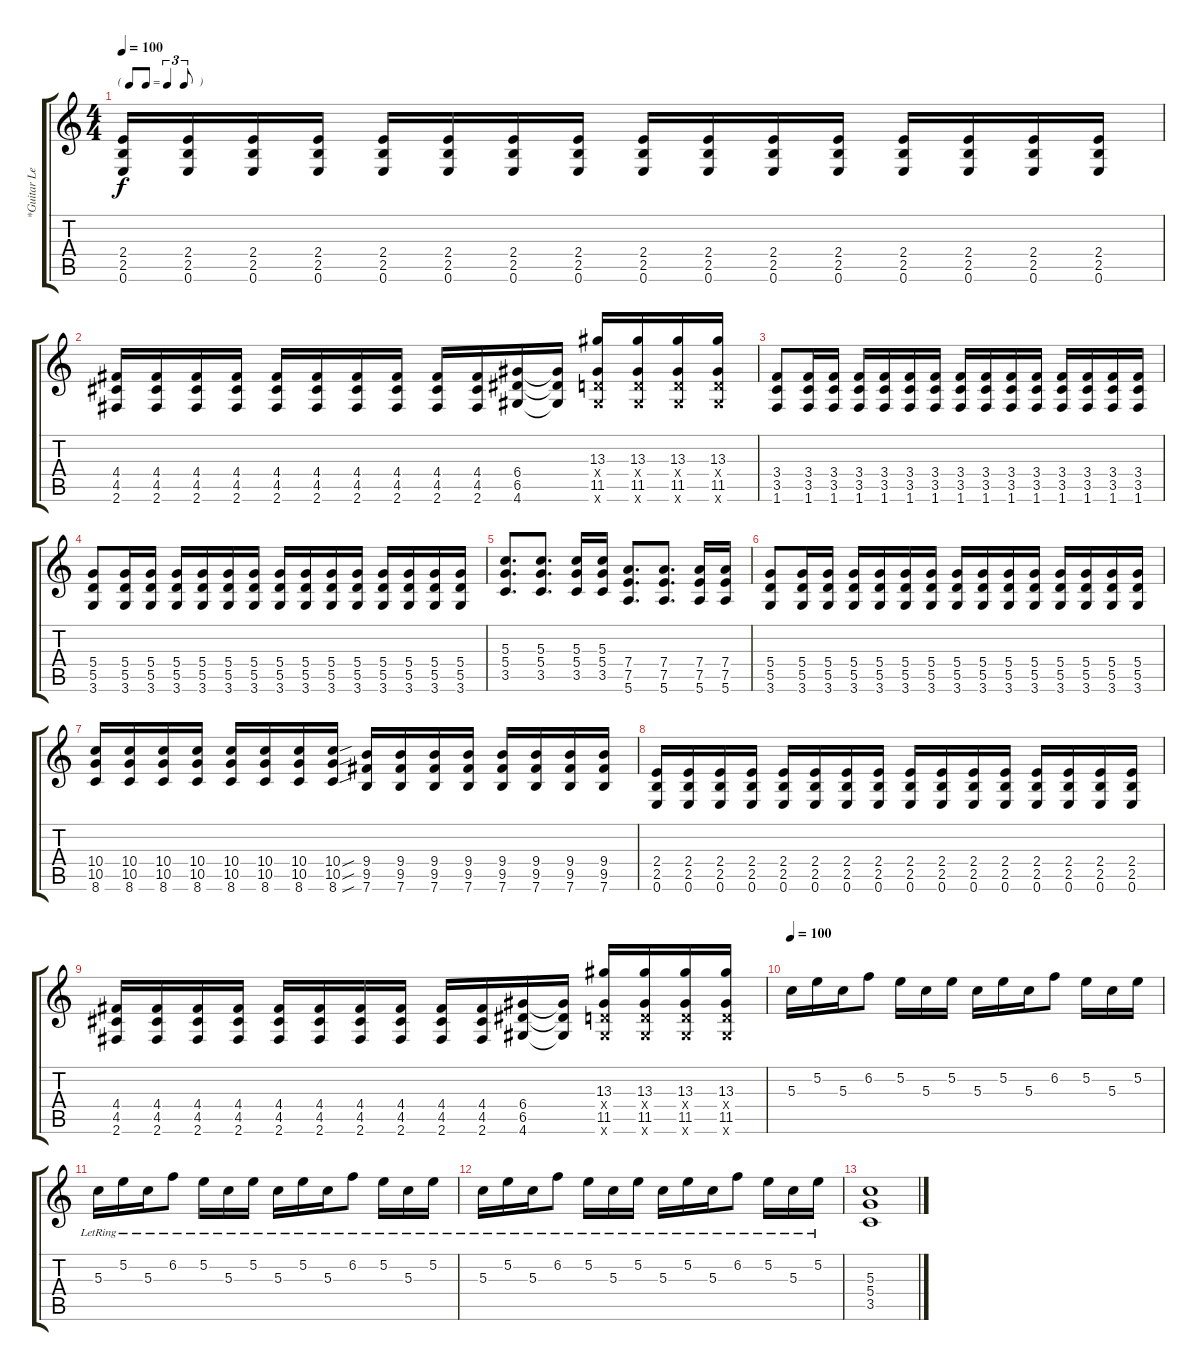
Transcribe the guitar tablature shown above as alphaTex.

\track ("*Guitar Lead" "*Guitar Le") {instrument electricguitarclean}
\staff {score tabs}
\tuning (E4 B3 G3 D3 A2 E2) {hide}
\ts (4 4)
\tf triplet8th
\tempo 100
\clef g2
\ks c
(2.4 2.5 0.6).16{dy f} (2.4 2.5 0.6).16 (2.4 2.5 0.6).16 (2.4 2.5 0.6).16 (2.4 2.5 0.6).16 (2.4 2.5 0.6).16 (2.4 2.5 0.6).16 (2.4 2.5 0.6).16 (2.4 2.5 0.6).16 (2.4 2.5 0.6).16 (2.4 2.5 0.6).16 (2.4 2.5 0.6).16 (2.4 2.5 0.6).16 (2.4 2.5 0.6).16 (2.4 2.5 0.6).16 (2.4 2.5 0.6).16 |
(4.4 4.5 2.6).16 (4.4 4.5 2.6).16 (4.4 4.5 2.6).16 (4.4 4.5 2.6).16 (4.4 4.5 2.6).16 (4.4 4.5 2.6).16 (4.4 4.5 2.6).16 (4.4 4.5 2.6).16 (4.4 4.5 2.6).16 (4.4 4.5 2.6).16 (6.4 6.5 4.6).16 (6.4{t} 6.5{t} 4.6{t}).16 (13.3 0.4{x} 11.5 4.6{x}).16 (13.3 0.4{x} 11.5 4.6{x}).16 (13.3 0.4{x} 11.5 4.6{x}).16 (13.3 0.4{x} 11.5 4.6{x}).16 |
(3.4 3.5 1.6).8{volume 13} (3.4 3.5 1.6).16 (3.4 3.5 1.6).16 (3.4 3.5 1.6).16 (3.4 3.5 1.6).16 (3.4 3.5 1.6).16 (3.4 3.5 1.6).16 (3.4 3.5 1.6).16 (3.4 3.5 1.6).16 (3.4 3.5 1.6).16 (3.4 3.5 1.6).16 (3.4 3.5 1.6).16 (3.4 3.5 1.6).16 (3.4 3.5 1.6).16 (3.4 3.5 1.6).16 |
(5.4 5.5 3.6).8 (5.4 5.5 3.6).16 (5.4 5.5 3.6).16 (5.4 5.5 3.6).16 (5.4 5.5 3.6).16 (5.4 5.5 3.6).16 (5.4 5.5 3.6).16 (5.4 5.5 3.6).16 (5.4 5.5 3.6).16 (5.4 5.5 3.6).16 (5.4 5.5 3.6).16 (5.4 5.5 3.6).16 (5.4 5.5 3.6).16 (5.4 5.5 3.6).16 (5.4 5.5 3.6).16 |
(5.3 5.4 3.5).8{d} (5.3 5.4 3.5).8{d} (5.3 5.4 3.5).16 (5.3 5.4 3.5).16 (7.4 7.5 5.6).8{d} (7.4 7.5 5.6).8{d} (7.4 7.5 5.6).16 (7.4 7.5 5.6).16 |
(5.4 5.5 3.6).8 (5.4 5.5 3.6).16 (5.4 5.5 3.6).16 (5.4 5.5 3.6).16 (5.4 5.5 3.6).16 (5.4 5.5 3.6).16 (5.4 5.5 3.6).16 (5.4 5.5 3.6).16 (5.4 5.5 3.6).16 (5.4 5.5 3.6).16 (5.4 5.5 3.6).16 (5.4 5.5 3.6).16 (5.4 5.5 3.6).16 (5.4 5.5 3.6).16 (5.4 5.5 3.6).16 |
(10.4 10.5 8.6).16 (10.4 10.5 8.6).16 (10.4 10.5 8.6).16 (10.4 10.5 8.6).16 (10.4 10.5 8.6).16 (10.4 10.5 8.6).16 (10.4 10.5 8.6).16 (10.4{sou} 10.5{sou} 8.6{sou}).16 (9.4 9.5 7.6).16 (9.4 9.5 7.6).16 (9.4 9.5 7.6).16 (9.4 9.5 7.6).16 (9.4 9.5 7.6).16 (9.4 9.5 7.6).16 (9.4 9.5 7.6).16 (9.4 9.5 7.6).16 |
(2.4 2.5 0.6).16 (2.4 2.5 0.6).16 (2.4 2.5 0.6).16 (2.4 2.5 0.6).16 (2.4 2.5 0.6).16 (2.4 2.5 0.6).16 (2.4 2.5 0.6).16 (2.4 2.5 0.6).16 (2.4 2.5 0.6).16 (2.4 2.5 0.6).16 (2.4 2.5 0.6).16 (2.4 2.5 0.6).16 (2.4 2.5 0.6).16 (2.4 2.5 0.6).16 (2.4 2.5 0.6).16 (2.4 2.5 0.6).16 |
(4.4 4.5 2.6).16 (4.4 4.5 2.6).16 (4.4 4.5 2.6).16 (4.4 4.5 2.6).16 (4.4 4.5 2.6).16 (4.4 4.5 2.6).16 (4.4 4.5 2.6).16 (4.4 4.5 2.6).16 (4.4 4.5 2.6).16 (4.4 4.5 2.6).16 (6.4 6.5 4.6).16 (6.4{t} 6.5{t} 4.6{t}).16 (13.3 0.4{x} 11.5 4.6{x}).16 (13.3 0.4{x} 11.5 4.6{x}).16 (13.3 0.4{x} 11.5 4.6{x}).16 (13.3 0.4{x} 11.5 4.6{x}).16 |
\tempo 100
5.3.16 5.2.16 5.3.16 6.2.8 5.2.16 5.3.16 5.2.16 5.3.16 5.2.16 5.3.16 6.2.8 5.2.16 5.3.16 5.2.16 |
5.3{lr}.16 5.2{lr}.16 5.3{lr}.16 6.2{lr}.8 5.2{lr}.16 5.3{lr}.16 5.2{lr}.16 5.3{lr}.16 5.2{lr}.16 5.3{lr}.16 6.2{lr}.8 5.2{lr}.16 5.3{lr}.16 5.2{lr}.16 |
5.3{lr}.16 5.2{lr}.16 5.3{lr}.16 6.2{lr}.8 5.2{lr}.16 5.3{lr}.16 5.2{lr}.16 5.3{lr}.16 5.2{lr}.16 5.3{lr}.16 6.2{lr}.8 5.2{lr}.16 5.3{lr}.16 5.2{lr}.16 |
(5.3 5.4 3.5).1
